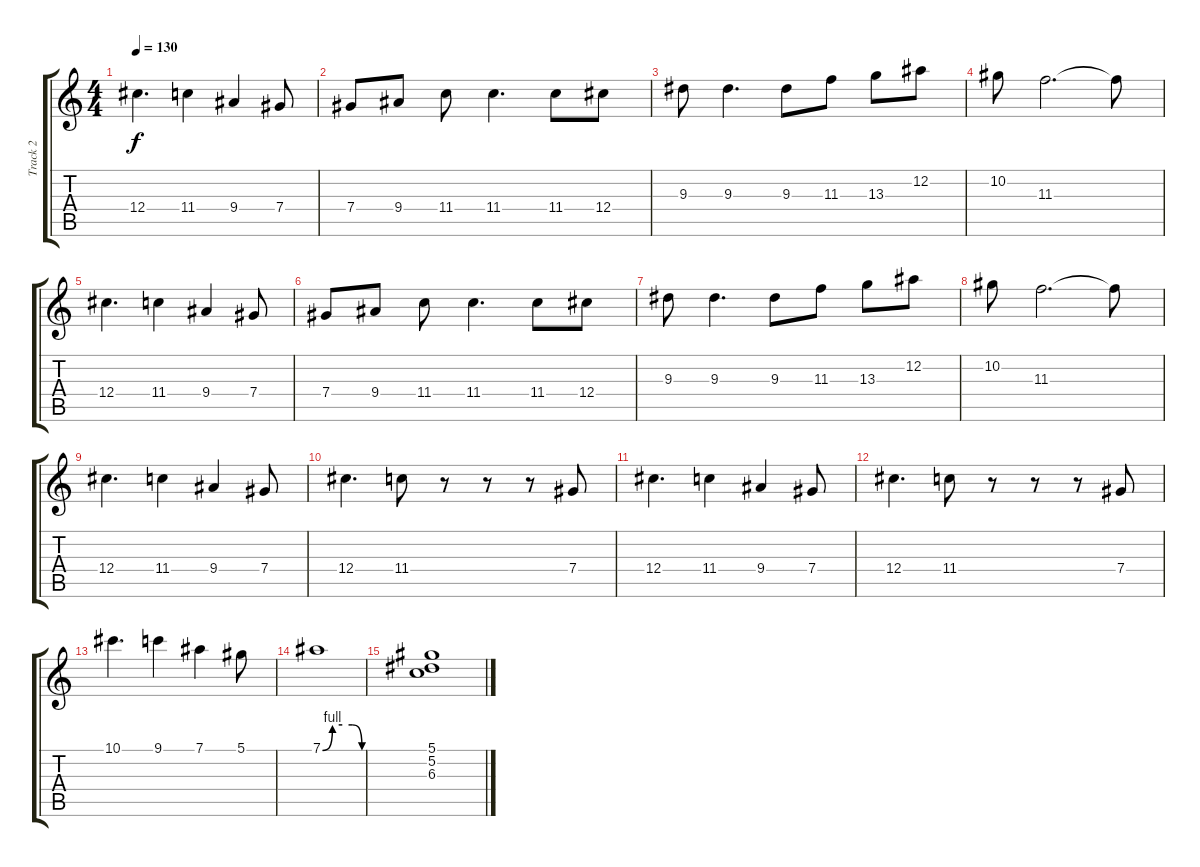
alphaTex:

\track ("Track 2" "Track 2") {instrument distortionguitar}
\staff {score tabs}
\tuning (Eb4 Bb3 Gb3 Db3 Ab2 Eb2) {hide}
\ts (4 4)
\tempo 130
\clef g2
\ks c
12.4.4{d dy f} 11.4.4 9.4.4 7.4.8 |
7.4.8 9.4.8 11.4.8 11.4.4{d} 11.4.8 12.4.8 |
9.3.8 9.3.4{d} 9.3.8 11.3.8 13.3.8 12.2.8 |
10.2.8 11.3.2{d} 11.3{t}.8 |
12.4.4{d} 11.4.4 9.4.4 7.4.8 |
7.4.8 9.4.8 11.4.8 11.4.4{d} 11.4.8 12.4.8 |
9.3.8 9.3.4{d} 9.3.8 11.3.8 13.3.8 12.2.8 |
10.2.8 11.3.2{d} 11.3{t}.8 |
12.4.4{d} 11.4.4 9.4.4 7.4.8 |
12.4.4{d} 11.4.8 r.8 r.8 r.8 7.4.8 |
12.4.4{d} 11.4.4 9.4.4 7.4.8 |
12.4.4{d} 11.4.8 r.8 r.8 r.8 7.4.8 |
10.1.4{d} 9.1.4 7.1.4 5.1.8 |
7.1{be (custom 0 0 15 4 30 4 45 4 60 0)}.1 |
(5.1 5.2 6.3).1
